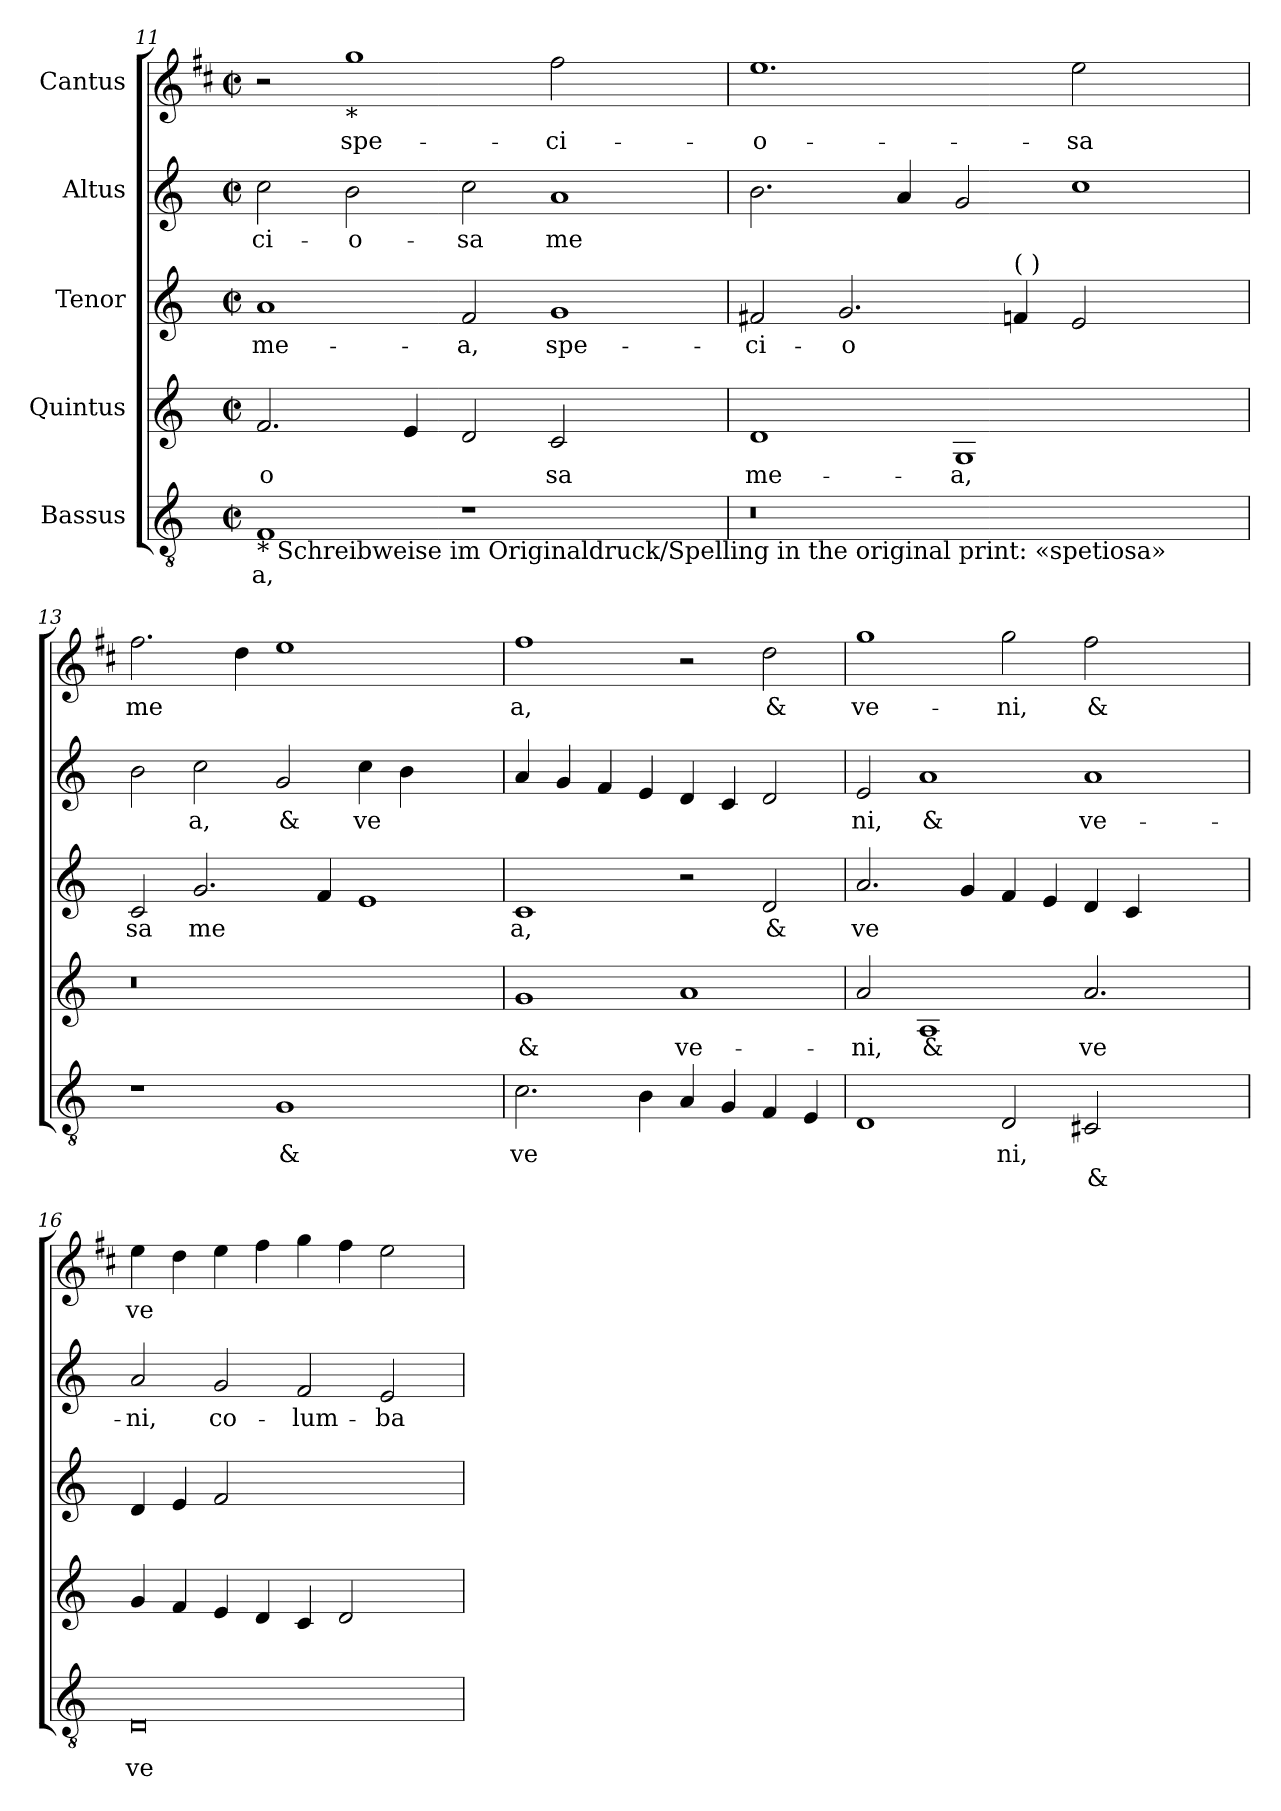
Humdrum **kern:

**kern	**text	**text	**kern	**text	**kern	**text	**kern	**text	**kern	**text
*part5	*part5	*part5	*part4	*part4	*part3	*part3	*part2	*part2	*part1	*part1
*staff5	*staff5	*staff5	*staff4	*staff4	*staff3	*staff3	*staff2	*staff2	*staff1	*staff1
*I"Bassus	*	*	*I"Quintus	*	*I"Tenor	*	*I"Altus	*	*I"Cantus	*
*clefGv2	*	*	*clefG2	*	*clefG2	*	*clefG2	*	*clefG2	*
*	*	*	*	*	*	*	*	*	*ITrd1c2	*
*k[]	*	*	*k[]	*	*k[]	*	*k[]	*	*k[]	*
*C:	*	*	*C:	*	*C:	*	*C:	*	*C:	*
*M4/2	*	*	*M4/2	*	*M4/2	*	*M4/2	*	*M4/2	*
*met(c|)	*	*	*met(c|)	*	*met(c|)	*	*met(c|)	*	*met(c|)	*
=11A	=11A	=11A	=11A	=11A	=11A	=11A	=11A	=11A	=11A	=11A
!LO:TX:b:t=* Schreibweise im Originaldruck/Spelling in the original print&colon; «spetiosa»	!	!	!	!	!	!	!	!	!	!
!	!LO:LY:b	!	!	!LO:LY:b	!	!LO:LY:b	!	!LO:LY:b	!	!
1F	-a,	.	2.f	-o	1a	me-	2cc	-ci-	2r	.
!	!	!	!	!	!	!	!	!	!LO:TX:b:t=*	!
!	!	!	!	!	!	!	!	!LO:LY:b	!	!LO:LY:b
.	.	.	.	.	.	.	2b	-o-	1ff	spe-
.	.	.	4e	.	.	.	.	.	.	.
!	!	!	!	!	!	!LO:LY:b	!	!LO:LY:b	!	!
1r	.	.	2d	.	2f	-a,	2cc	-sa	.	.
!	!	!	!	!LO:LY:b	!	!LO:LY:b	!	!LO:LY:b	!	!LO:LY:b
.	.	.	2c	sa	1g	spe-	1a	me	2ee	-ci-
2ryy	.	.	2ryy	.	.	.	.	.	2ryy	.
=12A	=12A	=12A	=12A	=12A	=12A	=12A	=12A	=12A	=12A	=12A
!	!	!	!	!LO:LY:b	!	!LO:LY:b	!	!	!	!LO:LY:b
0r	.	.	1d	me-	2f#X	-ci-	2.b	.	1.dd	-o-
!	!	!	!	!	!	!LO:LY:b	!	!	!	!
.	.	.	.	.	2.g	-o	.	.	.	.
.	.	.	.	.	.	.	4a	.	.	.
!	!	!	!	!LO:LY:b	!	!	!	!	!	!
.	.	.	1G	-a,	.	.	2g	.	.	.
!	!	!	!	!	!LO:TX:a:t=(  )	!	!	!	!	!
.	.	.	.	.	4f	.	.	.	.	.
!	!	!	!	!	!	!	!	!	!	!LO:LY:b
.	.	.	.	.	2e	.	1cc	.	2dd	-sa
2ryy	.	.	2ryy	.	2ryy	.	.	.	2ryy	.
=13A	=13A	=13A	=13A	=13A	=13A	=13A	=13A	=13A	=13A	=13A
!	!	!	!	!	!	!LO:LY:b	!	!	!	!LO:LY:b
1r	.	.	0r	.	2c	sa	2b	.	2.ee	me
!	!	!	!	!	!	!LO:LY:b	!	!LO:LY:b	!	!
.	.	.	.	.	2.g	me	2cc	a,	.	.
.	.	.	.	.	.	.	.	.	4cc	.
!	!LO:LY:b	!	!	!	!	!	!	!LO:LY:b	!	!
1G	&	.	.	.	.	.	2g	&	1dd	.
.	.	.	.	.	4f	.	.	.	.	.
!	!	!	!	!	!	!	!	!LO:LY:b	!	!
.	.	.	.	.	1e	.	4cc	ve	.	.
.	.	.	.	.	.	.	4b	.	.	.
2ryy	.	.	2ryy	.	.	.	2ryy	.	2ryy	.
=14A	=14A	=14A	=14A	=14A	=14A	=14A	=14A	=14A	=14A	=14A
!	!LO:LY:b	!	!	!LO:LY:b	!	!LO:LY:b	!	!	!	!LO:LY:b
2.c	ve	.	1g	&	1c	a,	4a	.	1ee	a,
.	.	.	.	.	.	.	4g	.	.	.
.	.	.	.	.	.	.	4f	.	.	.
4B	.	.	.	.	.	.	4e	.	.	.
!	!	!	!	!LO:LY:b	!	!	!	!	!	!
4A	.	.	1a	ve-	2r	.	4d	.	2r	.
4G	.	.	.	.	.	.	4c	.	.	.
!	!	!	!	!	!	!LO:LY:b	!	!	!	!LO:LY:b
4F	.	.	.	.	2d	&	2d	.	2cc	&
4E	.	.	.	.	.	.	.	.	.	.
=15A	=15A	=15A	=15A	=15A	=15A	=15A	=15A	=15A	=15A	=15A
!	!	!	!	!LO:LY:b	!	!LO:LY:b	!	!LO:LY:b	!	!LO:LY:b
1D	.	.	2a	-ni,	2.a	ve	2e	ni,	1ff	ve-
!	!	!	!	!LO:LY:b	!	!	!	!LO:LY:b	!	!
.	.	.	1A	&	.	.	1a	&	.	.
.	.	.	.	.	4g	.	.	.	.	.
!	!LO:LY:b	!	!	!	!	!	!	!	!	!LO:LY:b
2D	ni,	.	.	.	4f	.	.	.	2ff	-ni,
.	.	.	.	.	4e	.	.	.	.	.
!	!	!LO:LY:b	!	!LO:LY:b	!	!	!	!LO:LY:b	!	!LO:LY:b
2C#X	.	&	2.a	ve	4d	.	1a	ve-	2ee	&
.	.	.	.	.	4c	.	.	.	.	.
2ryy	.	.	.	.	2ryy	.	.	.	2ryy	.
.	.	.	4ryy	.	.	.	.	.	.	.
!!LO:LB:g=z
=16A	=16A	=16A	=16A	=16A	=16A	=16A	=16A	=16A	=16A	=16A
!	!	!LO:LY:b	!	!	!	!	!	!LO:LY:b	!	!LO:LY:b
0D	.	ve	4g	.	4d	.	2a	-ni,	4dd	ve
.	.	.	4f	.	4e	.	.	.	4cc	.
!	!	!	!	!	!	!	!	!LO:LY:b	!	!
.	.	.	4e	.	2f	.	2g	co-	4dd	.
.	.	.	4d	.	.	.	.	.	4ee	.
!	!	!	!	!	!	!	!	!LO:LY:b	!	!
.	.	.	4c	.	1ryy	.	2f	-lum-	4ff	.
.	.	.	2d	.	.	.	.	.	4ee	.
!	!	!	!	!	!	!	!	!LO:LY:b	!	!
.	.	.	.	.	.	.	2e	-ba	2dd	.
.	.	.	4ryy	.	.	.	.	.	.	.
=	=	=	=	=	=	=	=	=	=	=
*-	*-	*-	*-	*-	*-	*-	*-	*-	*-	*-
